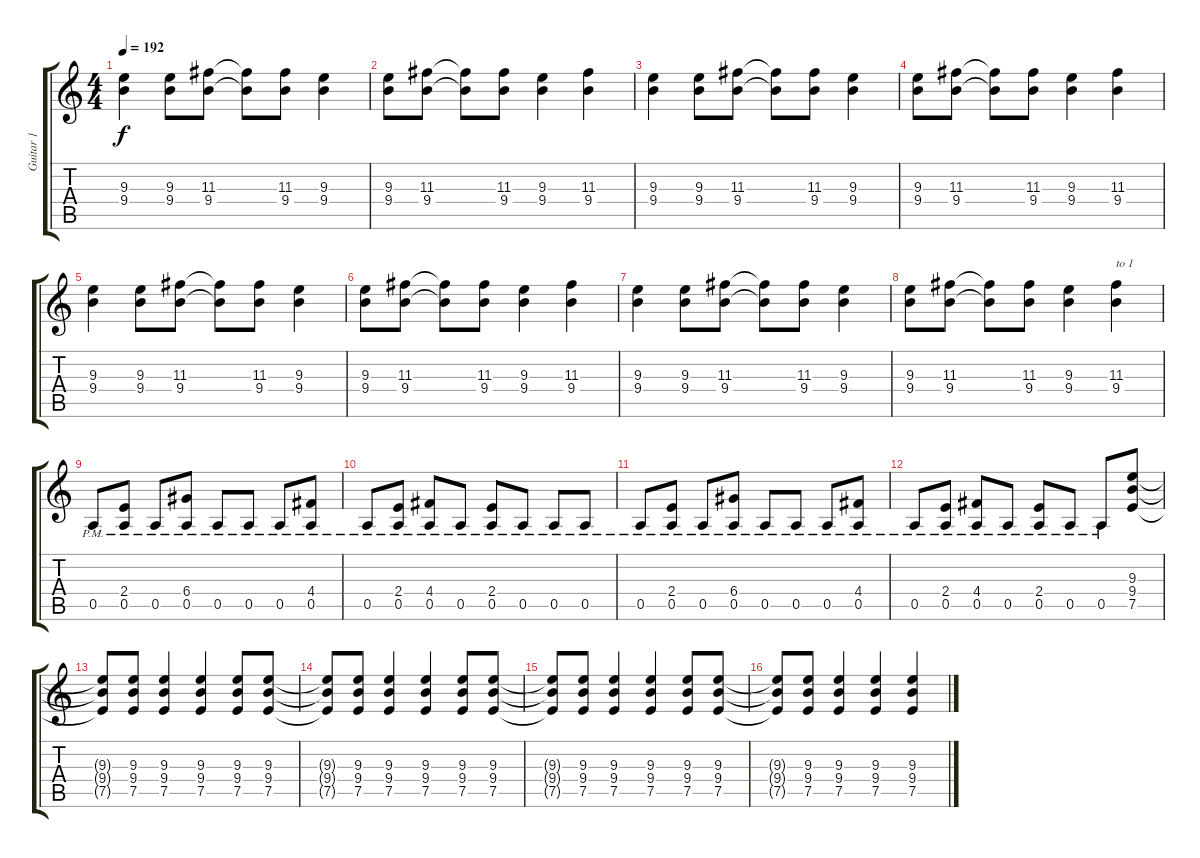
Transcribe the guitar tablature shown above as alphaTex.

\track ("Guitar 1" "Guitar 1") {instrument distortionguitar}
\staff {score tabs}
\tuning (E4 B3 G3 D3 A2 E2) {hide}
\ts (4 4)
\tempo 192
\clef g2
\ks c
(9.3 9.4).4{dy f} (9.3 9.4).8 (11.3 9.4).8 (11.3{t} 9.4{t}).8 (11.3 9.4).8 (9.3 9.4).4 |
(9.3 9.4).8 (11.3 9.4).8 (11.3{t} 9.4{t}).8 (11.3 9.4).8 (9.3 9.4).4 (11.3 9.4).4 |
(9.3 9.4).4 (9.3 9.4).8 (11.3 9.4).8 (11.3{t} 9.4{t}).8 (11.3 9.4).8 (9.3 9.4).4 |
(9.3 9.4).8 (11.3 9.4).8 (11.3{t} 9.4{t}).8 (11.3 9.4).8 (9.3 9.4).4 (11.3 9.4).4 |
(9.3 9.4).4 (9.3 9.4).8 (11.3 9.4).8 (11.3{t} 9.4{t}).8 (11.3 9.4).8 (9.3 9.4).4 |
(9.3 9.4).8 (11.3 9.4).8 (11.3{t} 9.4{t}).8 (11.3 9.4).8 (9.3 9.4).4 (11.3 9.4).4 |
(9.3 9.4).4 (9.3 9.4).8 (11.3 9.4).8 (11.3{t} 9.4{t}).8 (11.3 9.4).8 (9.3 9.4).4 |
(9.3 9.4).8 (11.3 9.4).8 (11.3{t} 9.4{t}).8 (11.3 9.4).8 (9.3 9.4).4 (11.3 9.4).4{txt "to 1"} |
0.5{pm}.8 (2.4{pm} 0.5{pm}).8 0.5{pm}.8 (6.4{pm} 0.5{pm}).8 0.5{pm}.8 0.5{pm}.8 0.5{pm}.8 (4.4{pm} 0.5{pm}).8 |
0.5{pm}.8 (2.4{pm} 0.5{pm}).8 (4.4{pm} 0.5{pm}).8 0.5{pm}.8 (2.4{pm} 0.5{pm}).8 0.5{pm}.8 0.5{pm}.8 0.5{pm}.8 |
0.5{pm}.8 (2.4{pm} 0.5{pm}).8 0.5{pm}.8 (6.4{pm} 0.5{pm}).8 0.5{pm}.8 0.5{pm}.8 0.5{pm}.8 (4.4{pm} 0.5{pm}).8 |
0.5{pm}.8 (2.4{pm} 0.5{pm}).8 (4.4{pm} 0.5{pm}).8 0.5{pm}.8 (2.4{pm} 0.5{pm}).8 0.5{pm}.8 0.5{pm}.8 (9.3 9.4 7.5).8 |
(9.3{t} 9.4{t} 7.5{t}).8 (9.3 9.4 7.5).8 (9.3 9.4 7.5).4 (9.3 9.4 7.5).4 (9.3 9.4 7.5).8 (9.3 9.4 7.5).8 |
(9.3{t} 9.4{t} 7.5{t}).8 (9.3 9.4 7.5).8 (9.3 9.4 7.5).4 (9.3 9.4 7.5).4 (9.3 9.4 7.5).8 (9.3 9.4 7.5).8 |
(9.3{t} 9.4{t} 7.5{t}).8 (9.3 9.4 7.5).8 (9.3 9.4 7.5).4 (9.3 9.4 7.5).4 (9.3 9.4 7.5).8 (9.3 9.4 7.5).8 |
(9.3{t} 9.4{t} 7.5{t}).8 (9.3 9.4 7.5).8 (9.3 9.4 7.5).4 (9.3 9.4 7.5).4 (9.3 9.4 7.5).4
